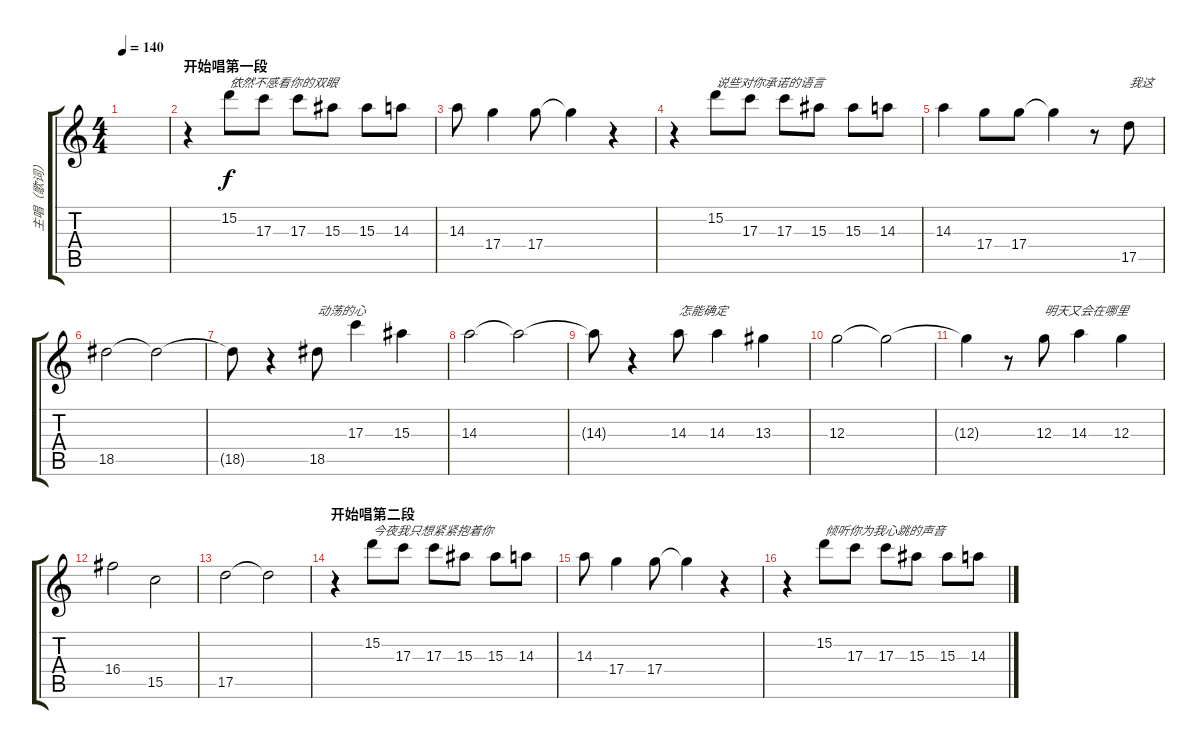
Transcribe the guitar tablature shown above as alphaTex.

\track ("主唱（歌词）" "主唱（歌词）") {instrument acousticguitarnylon}
\staff {score tabs}
\tuning (E4 B3 G3 D3 A2 E2) {hide}
\ts (4 4)
\tempo 140
\clef g2
\ks c
|
\section ("" "开始唱第一段")
r.4 15.2.8{txt "依然不感看你的双眼"} 17.3.8 17.3.8 15.3.8 15.3.8 14.3.8 |
14.3.8 17.4.4 17.4.8 17.4{t}.4 r.4 |
r.4 15.2.8{txt "说些对你承诺的语言"} 17.3.8 17.3.8 15.3.8 15.3.8 14.3.8 |
14.3.4 17.4.8 17.4.8 17.4{t}.4 r.8 17.5.8{txt "我这"} |
18.5.2 18.5{t}.2 |
18.5{t}.8 r.4 18.5.8{txt "动荡的心"} 17.3.4 15.3.4 |
14.3.2 14.3{t}.2 |
14.3{t}.8 r.4 14.3.8{txt "怎能确定"} 14.3.4 13.3.4 |
12.3.2 12.3{t}.2 |
12.3{t}.4 r.8 12.3.8{txt "明天又会在哪里 "} 14.3.4 12.3.4 |
16.4.2 15.5.2 |
17.5.2 17.5{t}.2 |
\section ("" "开始唱第二段")
r.4 15.2.8{txt "今夜我只想紧紧抱着你 "} 17.3.8 17.3.8 15.3.8 15.3.8 14.3.8 |
14.3.8 17.4.4 17.4.8 17.4{t}.4 r.4 |
r.4 15.2.8{txt "倾听你为我心跳的声音 "} 17.3.8 17.3.8 15.3.8 15.3.8 14.3.8
